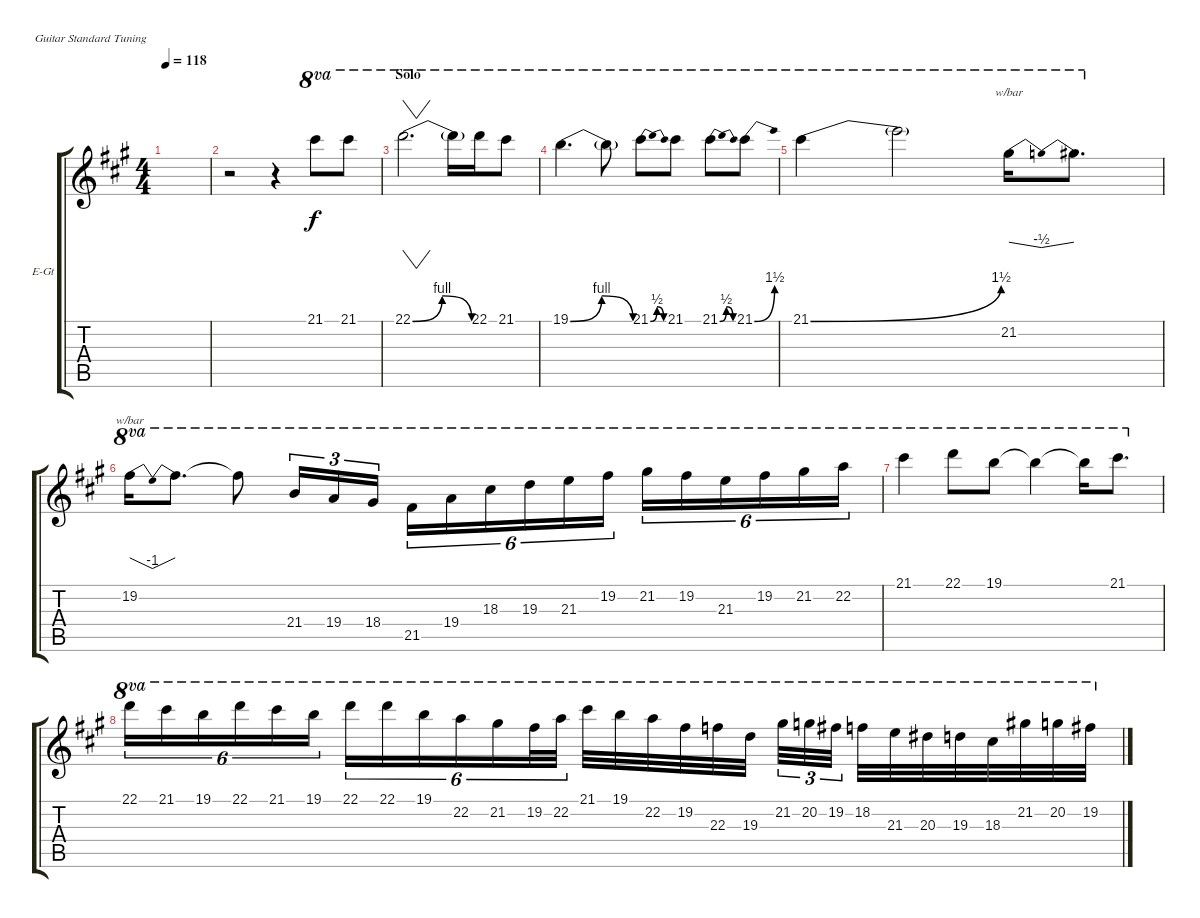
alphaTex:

\defaultSystemsLayout 4
\bracketExtendMode groupsimilarinstruments
\firstSystemTrackNameOrientation horizontal
\otherSystemsTrackNameOrientation horizontal
\track ("VINNIE VINCENT SOLO" "E-Gt") {solo instrument distortionguitar}
\staff {score tabs}
\tuning (E4 B3 G3 D3 A2 E2)
\ts (4 4)
\tempo 118
\clef g2
\ks a
|
r.2 r.4 21.1.8{ot 8va} 21.1.8{ot 8va} |
\section ("" "Solo")
\scale
0.214272 22.1{be (bendrelease 0 0 10.2 4 58.8 4 59.4 0)}.2{vw d ot 8va} 22.1{t}.16{ot 8va} 22.1.16{ot 8va} 21.1.8{ot 8va} |
\scale
0.186078 19.1{be (bendrelease 0 0 10.2 4 20.4 4 30 0)}.4{d ot 8va} 19.1{t}.8{ot 8va} 21.1{be (bendrelease 0 0 12 2 20.4 2 30 0)}.8{ot 8va} 21.1.8{ot 8va} 21.1{be (bendrelease 0 0 16.8 2 20.4 2 30 0)}.8{ot 8va} 21.1{be (bend 0 0 16.8 6)}.8{ot 8va} |
\scale
0.147001 21.1{be (bend 0 0 58.8 6)}.4{ot 8va} 21.1{t}.2{ot 8va} 21.2.16{tbe (dip default 0 0 14.399999999999999 -2 15 -2 30 0) ot 8va} 21.2{t}.8{d ot 8va} |
\scale
0.452495 19.2.16{tbe (dip default 0 0 15 -4 30 0) ot 8va} 19.2{t}.8{d ot 8va} 19.2{t}.8{ot 8va} 21.4.16{tu (3 2) ot 8va} 19.4.16{tu (3 2) ot 8va} 18.4.16{tu (3 2) ot 8va} 21.5.16{tu (6 4) ot 8va} 19.4.16{tu (6 4) ot 8va} 18.3.16{tu (6 4) ot 8va} 19.3.16{tu (6 4) ot 8va} 21.3.16{tu (6 4) ot 8va} 19.2.16{tu (6 4) ot 8va} 21.2.16{tu (6 4) ot 8va} 19.2.16{tu (6 4) ot 8va} 21.3.16{tu (6 4) ot 8va} 19.2.16{tu (6 4) ot 8va} 21.2.16{tu (6 4) ot 8va} 22.2.16{tu (6 4) ot 8va} |
21.1.4{ot 8va} 22.1.8{ot 8va} 19.1.8{ot 8va} 19.1{t}.4{ot 8va} 19.1{t}.16{ot 8va} 21.1.8{d ot 8va} |
22.1.16{tu (6 4) ot 8va} 21.1.16{tu (6 4) ot 8va} 19.1.16{tu (6 4) ot 8va} 22.1.16{tu (6 4) ot 8va} 21.1.16{tu (6 4) ot 8va} 19.1.16{tu (6 4) ot 8va} 22.1.16{tu (6 4) ot 8va} 22.1.16{tu (6 4) ot 8va} 19.1.16{tu (6 4) ot 8va} 22.2.16{tu (6 4) ot 8va} 21.2.16{tu (6 4) ot 8va} 19.2.32{tu (6 4) ot 8va} 22.2.32{tu (6 4) ot 8va} 21.1.32{ot 8va} 19.1.32{ot 8va} 22.2.32{ot 8va} 19.2.32{ot 8va} 22.3.32{ot 8va} 19.3.32{ot 8va} 21.2.32{tu (3 2) ot 8va} 20.2.32{tu (3 2) ot 8va} 19.2.32{tu (3 2) ot 8va} 18.2.32{ot 8va} 21.3.32{ot 8va} 20.3.32{ot 8va} 19.3.32{ot 8va} 18.3.32{ot 8va} 21.2.32{ot 8va} 20.2.32{ot 8va} 19.2.32{ot 8va}
